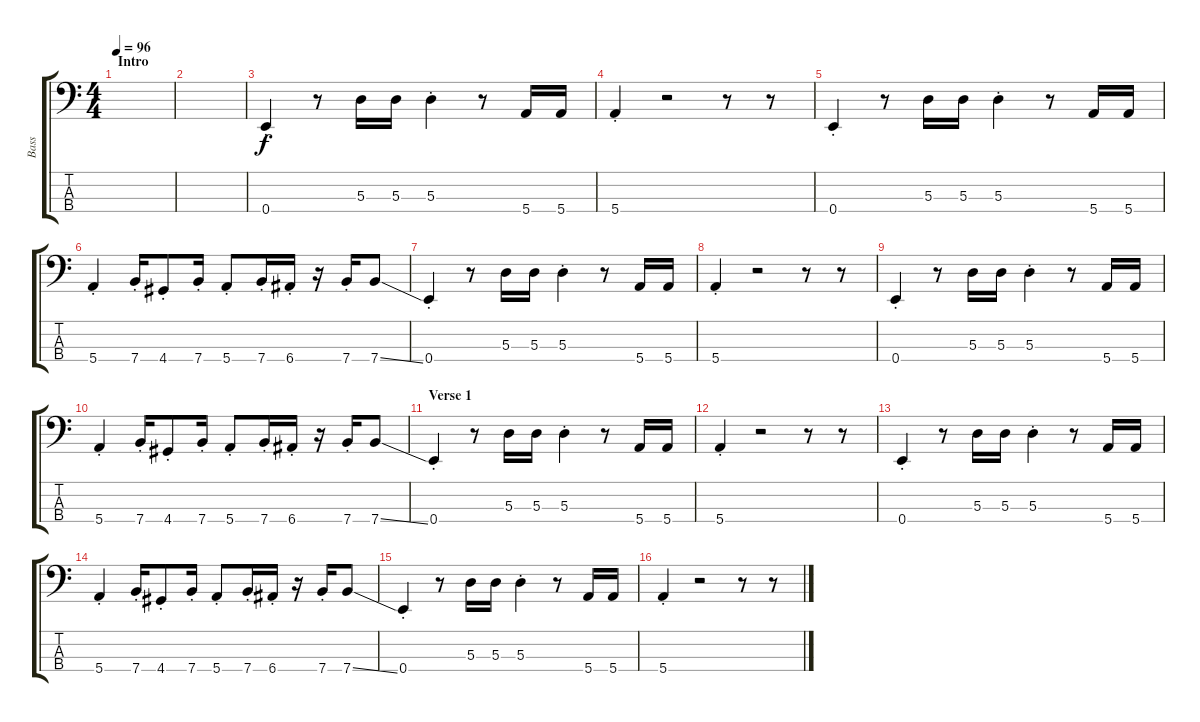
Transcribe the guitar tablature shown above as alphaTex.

\track ("Bass" "Bass") {instrument electricbassfinger}
\staff {score tabs}
\tuning (G2 D2 A1 E1) {hide}
\ts (4 4)
\section ("" "Intro")
\tempo 96
\clef f4
\ks c
|
|
0.4{st}.4 r.8 5.3.16 5.3.16 5.3{st}.4 r.8 5.4.16 5.4.16 |
5.4{st}.4 r.2 r.8 r.8 |
0.4{st}.4 r.8 5.3.16 5.3.16 5.3{st}.4 r.8 5.4.16 5.4.16 |
5.4{st}.4 7.4{st}.16 4.4{st}.8 7.4{st}.16 5.4{st}.8 7.4{st}.16 6.4{st}.16 r.16 7.4{st}.16 7.4{ss}.8 |
0.4{st}.4 r.8 5.3.16 5.3.16 5.3{st}.4 r.8 5.4.16 5.4.16 |
5.4{st}.4 r.2 r.8 r.8 |
0.4{st}.4 r.8 5.3.16 5.3.16 5.3{st}.4 r.8 5.4.16 5.4.16 |
5.4{st}.4 7.4{st}.16 4.4{st}.8 7.4{st}.16 5.4{st}.8 7.4{st}.16 6.4{st}.16 r.16 7.4{st}.16 7.4{ss}.8 |
\section ("" "Verse 1")
0.4{st}.4 r.8 5.3.16 5.3.16 5.3{st}.4 r.8 5.4.16 5.4.16 |
5.4{st}.4 r.2 r.8 r.8 |
0.4{st}.4 r.8 5.3.16 5.3.16 5.3{st}.4 r.8 5.4.16 5.4.16 |
5.4{st}.4 7.4{st}.16 4.4{st}.8 7.4{st}.16 5.4{st}.8 7.4{st}.16 6.4{st}.16 r.16 7.4{st}.16 7.4{ss}.8 |
0.4{st}.4 r.8 5.3.16 5.3.16 5.3{st}.4 r.8 5.4.16 5.4.16 |
5.4{st}.4 r.2 r.8 r.8
